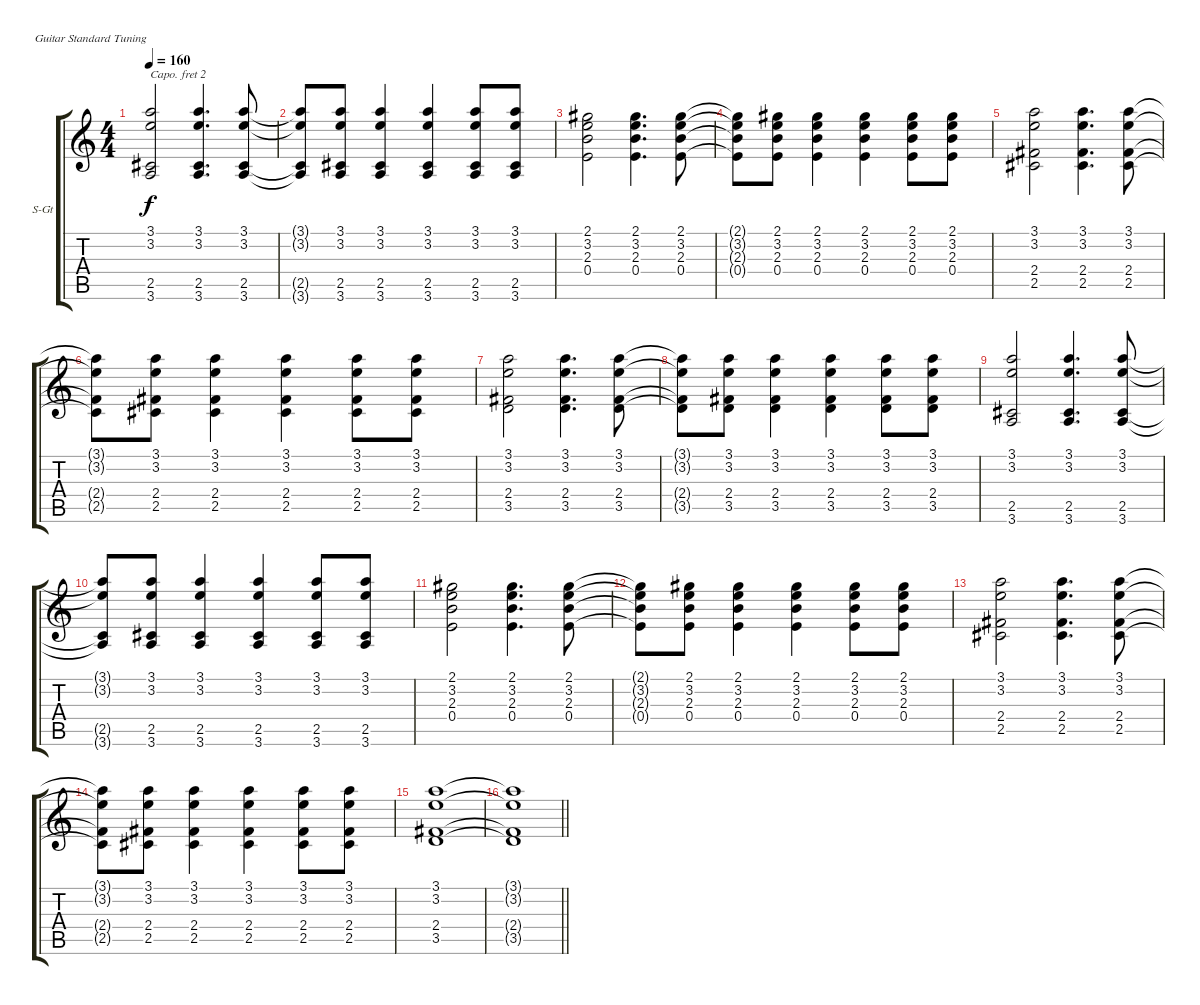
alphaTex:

\bracketExtendMode groupsimilarinstruments
\firstSystemTrackNameOrientation horizontal
\otherSystemsTrackNameOrientation horizontal
\track ("Steel Guitar" "S-Gt") {instrument acousticguitarsteel}
\staff {score tabs}
\capo 2
\tuning (E4 B3 G3 D3 A2 E2)
\ts (4 4)
\tempo 160
\clef g2
\ks c
(3.1 3.2 2.5 3.6).2{dy f} (3.1 3.2 2.5 3.6).4{d} (3.1 3.2 2.5 3.6).8 |
(3.1{t} 3.2{t} 2.5{t} 3.6{t}).8 (3.1 3.2 2.5 3.6).8 (3.1 3.2 2.5 3.6).4 (3.1 3.2 2.5 3.6).4 (3.1 3.2 2.5 3.6).8 (3.1 3.2 2.5 3.6).8 |
(2.1 3.2 2.3 0.4).2 (2.1 3.2 2.3 0.4).4{d} (2.1 3.2 2.3 0.4).8 |
(2.1{t} 3.2{t} 2.3{t} 0.4{t}).8 (2.1 3.2 2.3 0.4).8 (2.1 3.2 2.3 0.4).4 (2.1 3.2 2.3 0.4).4 (2.1 3.2 2.3 0.4).8 (2.1 3.2 2.3 0.4).8 |
(3.1 3.2 2.4 2.5).2 (3.1 3.2 2.4 2.5).4{d} (3.1 3.2 2.4 2.5).8 |
(3.1{t} 3.2{t} 2.4{t} 2.5{t}).8 (3.1 3.2 2.4 2.5).8 (3.1 3.2 2.4 2.5).4 (3.1 3.2 2.4 2.5).4 (3.1 3.2 2.4 2.5).8 (3.1 3.2 2.4 2.5).8 |
(3.1 3.2 2.4 3.5).2 (3.1 3.2 2.4 3.5).4{d} (3.1 3.2 2.4 3.5).8 |
(3.1{t} 3.2{t} 2.4{t} 3.5{t}).8 (3.1 3.2 2.4 3.5).8 (3.1 3.2 2.4 3.5).4 (3.1 3.2 2.4 3.5).4 (3.1 3.2 2.4 3.5).8 (3.1 3.2 2.4 3.5).8 |
(3.1 3.2 2.5 3.6).2 (3.1 3.2 2.5 3.6).4{d} (3.1 3.2 2.5 3.6).8 |
(3.1{t} 3.2{t} 2.5{t} 3.6{t}).8 (3.1 3.2 2.5 3.6).8 (3.1 3.2 2.5 3.6).4 (3.1 3.2 2.5 3.6).4 (3.1 3.2 2.5 3.6).8 (3.1 3.2 2.5 3.6).8 |
(2.1 3.2 2.3 0.4).2 (2.1 3.2 2.3 0.4).4{d} (2.1 3.2 2.3 0.4).8 |
(2.1{t} 3.2{t} 2.3{t} 0.4{t}).8 (2.1 3.2 2.3 0.4).8 (2.1 3.2 2.3 0.4).4 (2.1 3.2 2.3 0.4).4 (2.1 3.2 2.3 0.4).8 (2.1 3.2 2.3 0.4).8 |
(3.1 3.2 2.4 2.5).2 (3.1 3.2 2.4 2.5).4{d} (3.1 3.2 2.4 2.5).8 |
(3.1{t} 3.2{t} 2.4{t} 2.5{t}).8 (3.1 3.2 2.4 2.5).8 (3.1 3.2 2.4 2.5).4 (3.1 3.2 2.4 2.5).4 (3.1 3.2 2.4 2.5).8 (3.1 3.2 2.4 2.5).8 |
(3.1 3.2 2.4 3.5).1 |
\barLineRight lightlight
(3.1{t} 3.2{t} 2.4{t} 3.5{t}).1
